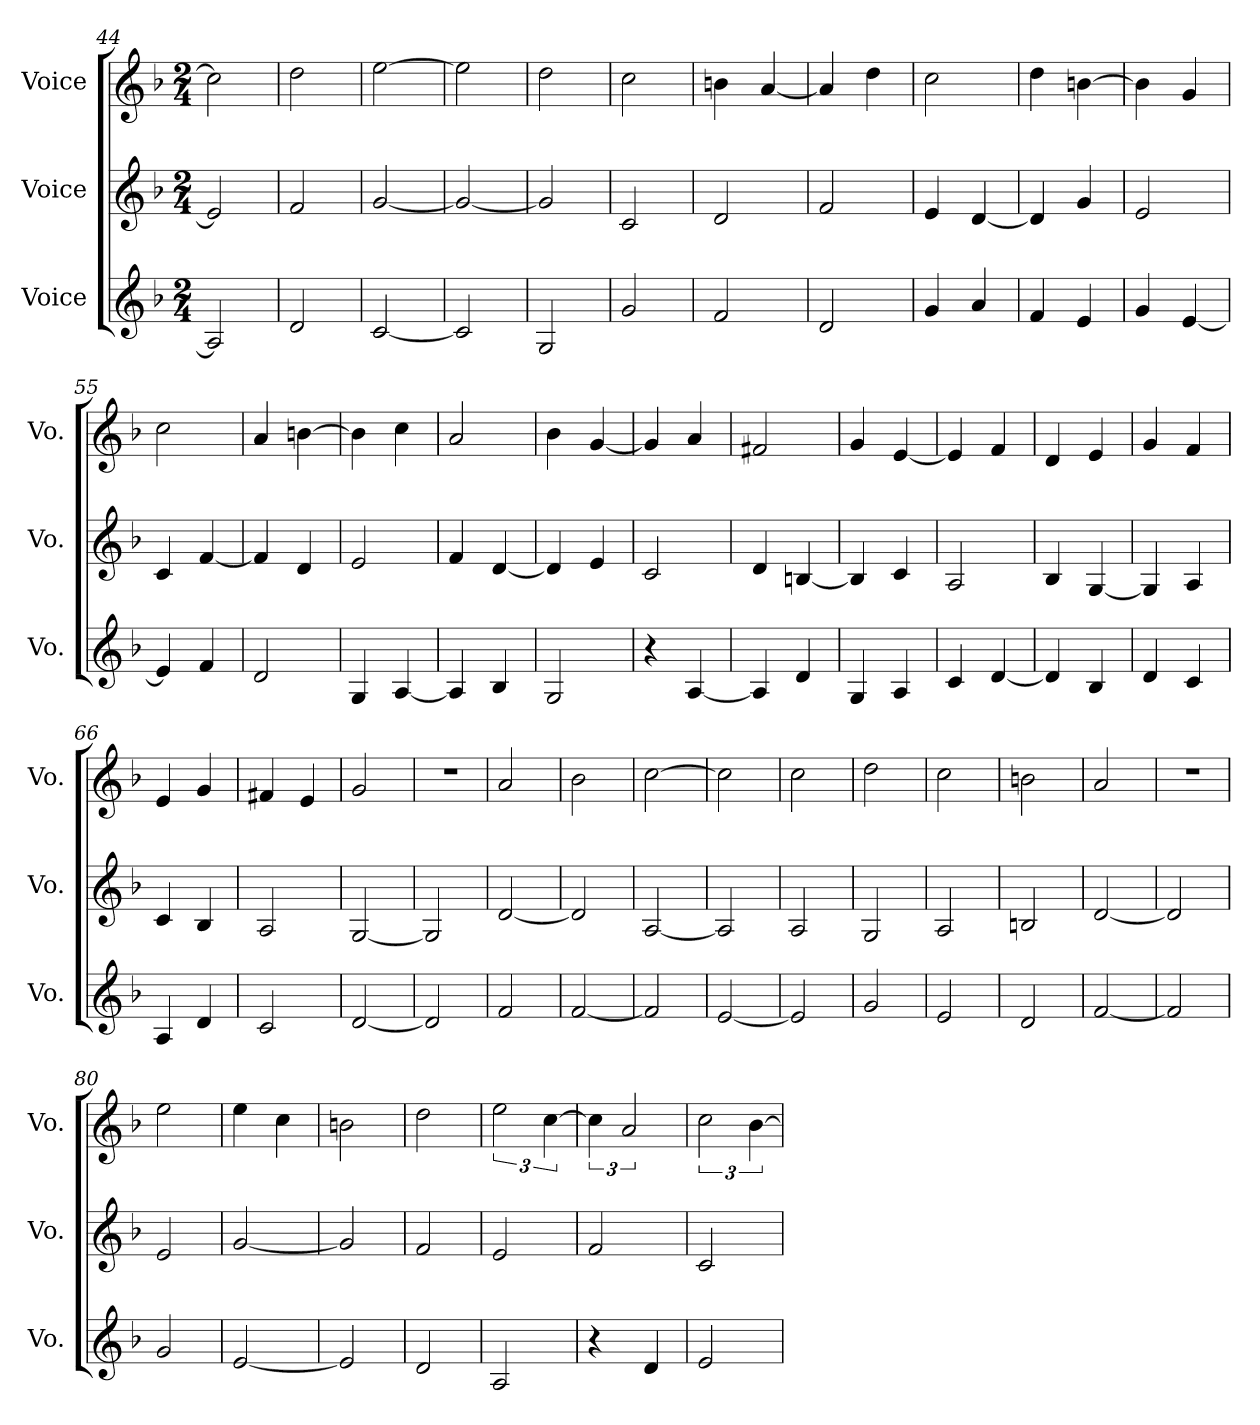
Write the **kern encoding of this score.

**kern	**kern	**kern
*part3	*part2	*part1
*staff3	*staff2	*staff1
*I"Voice	*I"Voice	*I"Voice
*I'Vo.	*I'Vo.	*I'Vo.
*clefG2	*clefG2	*clefG2
*k[b-]	*k[b-]	*k[b-]
*M2/4	*M2/4	*M2/4
=44	=44	=44
2A/]	2e/]	2cc#\]
!!LO:LB:g=z
=45	=45	=45
2d/	2f/	2dd\
=46	=46	=46
[2c/	[2g/	[2ee\
=47	=47	=47
2c/]	2g/_	2ee\]
=48	=48	=48
2G/	2g/]	2dd\
=49	=49	=49
2g/	2c/	2cc\
=50	=50	=50
2f/	2d/	4bn\
.	.	[4a/
=51	=51	=51
2d/	2f/	4a/]
.	.	4dd\
=52	=52	=52
4g/	4e/	2cc\
4a/	[4d/	.
=53	=53	=53
4f/	4d/]	4dd\
4e/	4g/	[4bn\
=54	=54	=54
4g/	2e/	4b\]
[4e/	.	4g/
=55	=55	=55
4e/]	4c/	2cc\
4f/	[4f/	.
=56	=56	=56
2d/	4f/]	4a/
.	4d/	[4bn\
=57	=57	=57
4G/	2e/	4b\]
[4A/	.	4cc\
=58	=58	=58
4A/]	4f/	2a/
4B-/	[4d/	.
=59	=59	=59
2G/	4d/]	4b-\
.	4e/	[4g/
=60	=60	=60
4r	2c/	4g/]
[4A/	.	4a/
=61	=61	=61
4A/]	4d/	2f#X/
4d/	[4Bn/	.
!!LO:LB:g=z
=62	=62	=62
4G/	4B/]	4g/
4A/	4c/	[4e/
=63	=63	=63
4c/	2A/	4e/]
[4d/	.	4f/
=64	=64	=64
4d/]	4B-/	4d/
4B-/	[4G/	4e/
=65	=65	=65
4d/	4G/]	4g/
4c/	4A/	4f/
=66	=66	=66
4A/	4c/	4e/
4d/	4B-/	4g/
=67	=67	=67
2c/	2A/	4f#X/
.	.	4e/
=68	=68	=68
[2d/	[2G/	2g/
=69	=69	=69
2d/]	2G/]	2r
=70	=70	=70
2f/	[2d/	2a/
=71	=71	=71
[2f/	2d/]	2b-\
=72	=72	=72
2f/]	[2A/	[2cc\
=73	=73	=73
[2e/	2A/]	2cc\]
=74	=74	=74
2e/]	2A/	2cc\
=75	=75	=75
2g/	2G/	2dd\
=76	=76	=76
2e/	2A/	2cc\
=77	=77	=77
2d/	2Bn/	2bn\
=78	=78	=78
[2f/	[2d/	2a/
!!LO:LB:g=z
=79	=79	=79
2f/]	2d/]	2r
=80	=80	=80
2g/	2e/	2ee\
=81	=81	=81
[2e/	[2g/	4ee\
.	.	4cc\
=82	=82	=82
2e/]	2g/]	2bn\
=83	=83	=83
2d/	2f/	2dd\
=84	=84	=84
2A/	2e/	3ee\
.	.	[6cc\
=85	=85	=85
4r	2f/	6cc\]
.	.	3a/
4d/	.	.
=86	=86	=86
2e/	2c/	3cc\
.	.	[6b-\
=	=	=
*-	*-	*-
